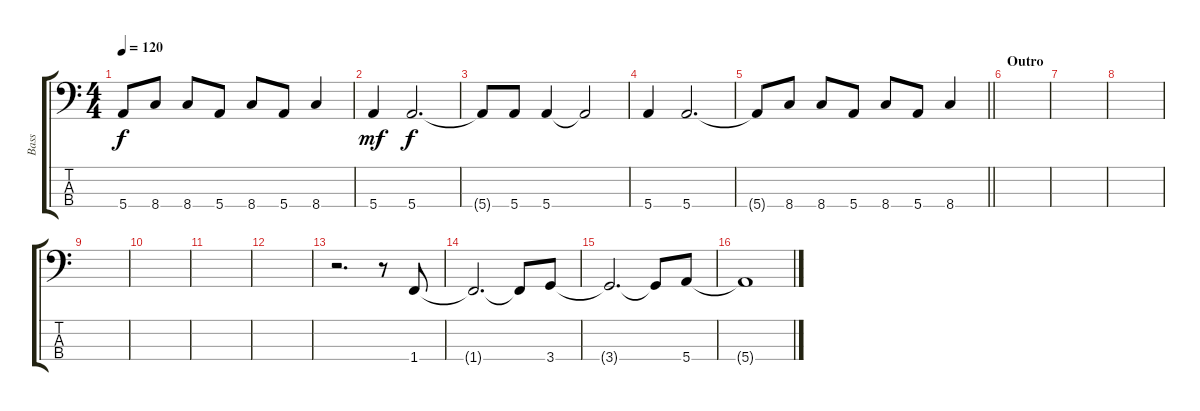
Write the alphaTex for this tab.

\track ("Bass" "Bass") {instrument electricbassfinger}
\staff {score tabs}
\tuning (G2 D2 A1 E1) {hide}
\ts (4 4)
\tempo 120
\clef f4
\ks c
5.4{t}.8{dy f} 8.4.8 8.4.8 5.4.8 8.4.8 5.4.8 8.4.4 |
5.4.4{dy mf} 5.4.2{d dy f} |
5.4{t}.8 5.4.8 5.4.4 5.4{t}.2 |
5.4.4 5.4.2{d} |
\barLineRight lightlight
5.4{t}.8 8.4.8 8.4.8 5.4.8 8.4.8 5.4.8 8.4.4 |
\section ("" "Outro")
|
|
|
|
|
|
|
r.2{d} r.8 1.4.8 |
1.4{t}.2{d} 1.4{t}.8 3.4.8 |
3.4{t}.2{d} 3.4{t}.8 5.4.8 |
5.4{t}.1
